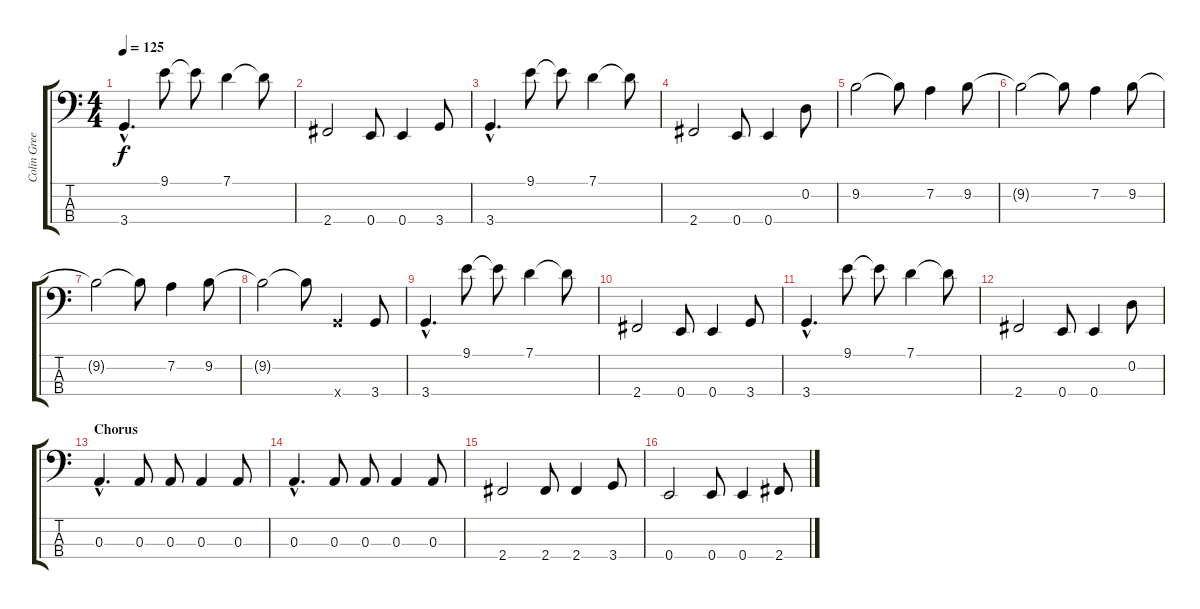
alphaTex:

\track ("Colin Greenwood " "Colin Gree") {instrument electricbassfinger}
\staff {score tabs}
\tuning (G2 D2 A1 E1) {hide}
\ts (4 4)
\tempo 125
\clef f4
\ks c
3.4{hac}.4{d dy f} 9.1.8 9.1{t}.8 7.1.4 7.1{t}.8 |
2.4.2 0.4.8 0.4.4 3.4.8 |
3.4{hac}.4{d} 9.1.8 9.1{t}.8 7.1.4 7.1{t}.8 |
2.4.2 0.4.8 0.4.4 0.2.8 |
9.2.2 9.2{t}.8 7.2.4 9.2.8 |
9.2{t}.2 9.2{t}.8 7.2.4 9.2.8 |
9.2{t}.2 9.2{t}.8 7.2.4 9.2.8 |
9.2{t}.2 9.2{t}.8 3.4{x}.4 3.4.8 |
3.4{hac}.4{d} 9.1.8 9.1{t}.8 7.1.4 7.1{t}.8 |
2.4.2 0.4.8 0.4.4 3.4.8 |
3.4{hac}.4{d} 9.1.8 9.1{t}.8 7.1.4 7.1{t}.8 |
2.4.2 0.4.8 0.4.4 0.2.8 |
\section ("" "Chorus")
0.3{hac}.4{d} 0.3.8 0.3.8 0.3.4 0.3.8 |
0.3{hac}.4{d} 0.3.8 0.3.8 0.3.4 0.3.8 |
2.4.2 2.4.8 2.4.4 3.4.8 |
0.4.2 0.4.8 0.4.4 2.4.8
